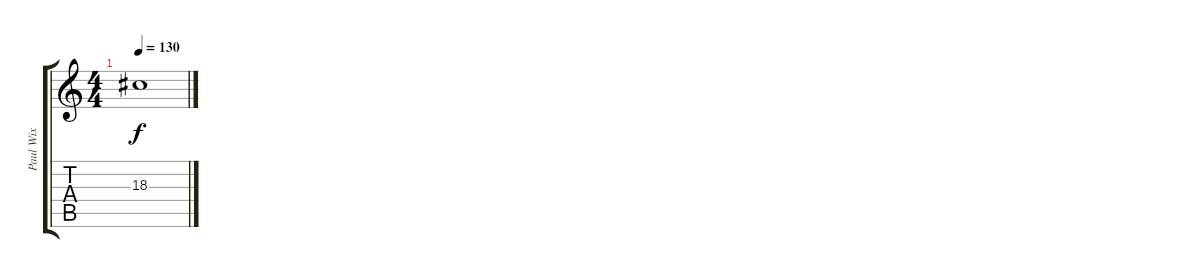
\track ("Paul Wix" "Paul Wix") {instrument acousticgrandpiano}
\staff {score tabs}
\tuning (E4 B3 G3 D3 A2 E2) {hide}
\ts (4 4)
\tempo 130
\clef g2
\ks c
18.3.1{dy f}
